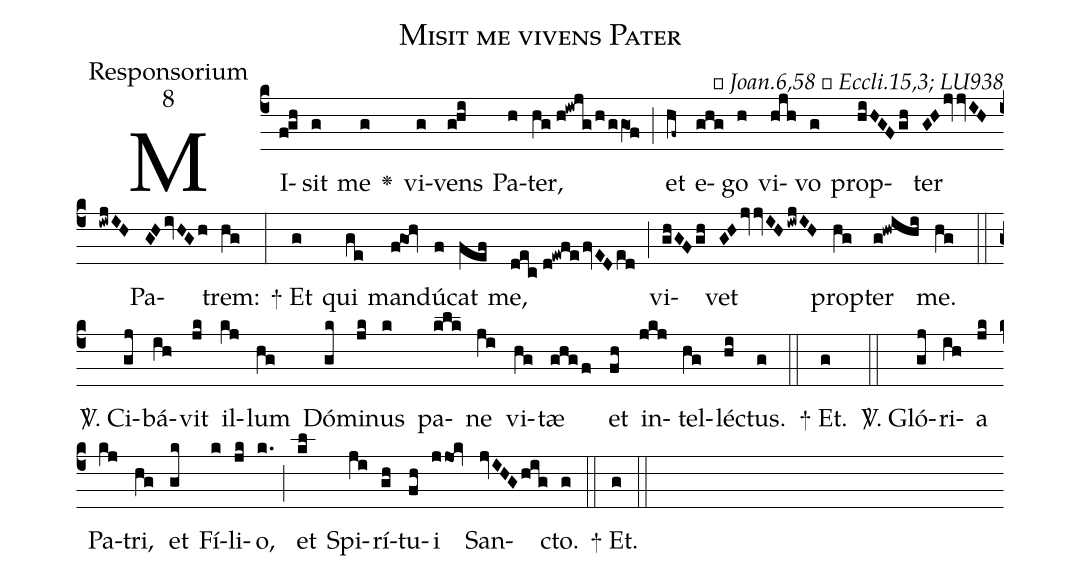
name:Misit me vivens Pater;
office-part:Responsorium;
mode:8;
commentary:ꝶ Joan.6,58 ꝟ Eccli.15,3; LU938;
%%
(c4) MI(f!gh)sit(g) me(g) <v>\greheightstar</v>()
vi(g)vens(g!hi) Pa(h)ter,(hg//h!iwjg/h/ggO1f) (;)
et(hf~) e(ghg)go(h) vi(hjh)vo(g) prop(hiHGFgh)ter(GHjvvIH/iwjIH) Pa(GHivHGh)trem:(hg) (:)
+
Et(g) qui(ge) man(f!goh)dú(f)cat(fef) me,(dec//d!ewfe/fvEDed) (;)
vi(ghGFgh)vet(GHjvvIH/iwjIH) prop(hg)ter(g!hwihi) me.(hg) (::)

<sp>V/</sp>.
Ci(gj)bá(ih)vit(jk) il(kj)lum(hg) Dó(gk)mi(jk)nus(k)
pa(klk)ne(ji) vi(hg)tæ(ghgf) et(fh) in(jkj)tel(hg)lé(hi)ctus.(g) (::)

+ Et.(g) (::)

<sp>V/</sp>.
Gló(gj)ri(ih)a(jk) Pa(kj)tri,(hg) et(gk) Fí(k)li(jk)o,(k.) (;)
et(kl) Spi(ji)rí(gh)tu(fh)i(jjok) San(jvIHG/hig)cto.(g) (::)

+ Et.(g) (::)
